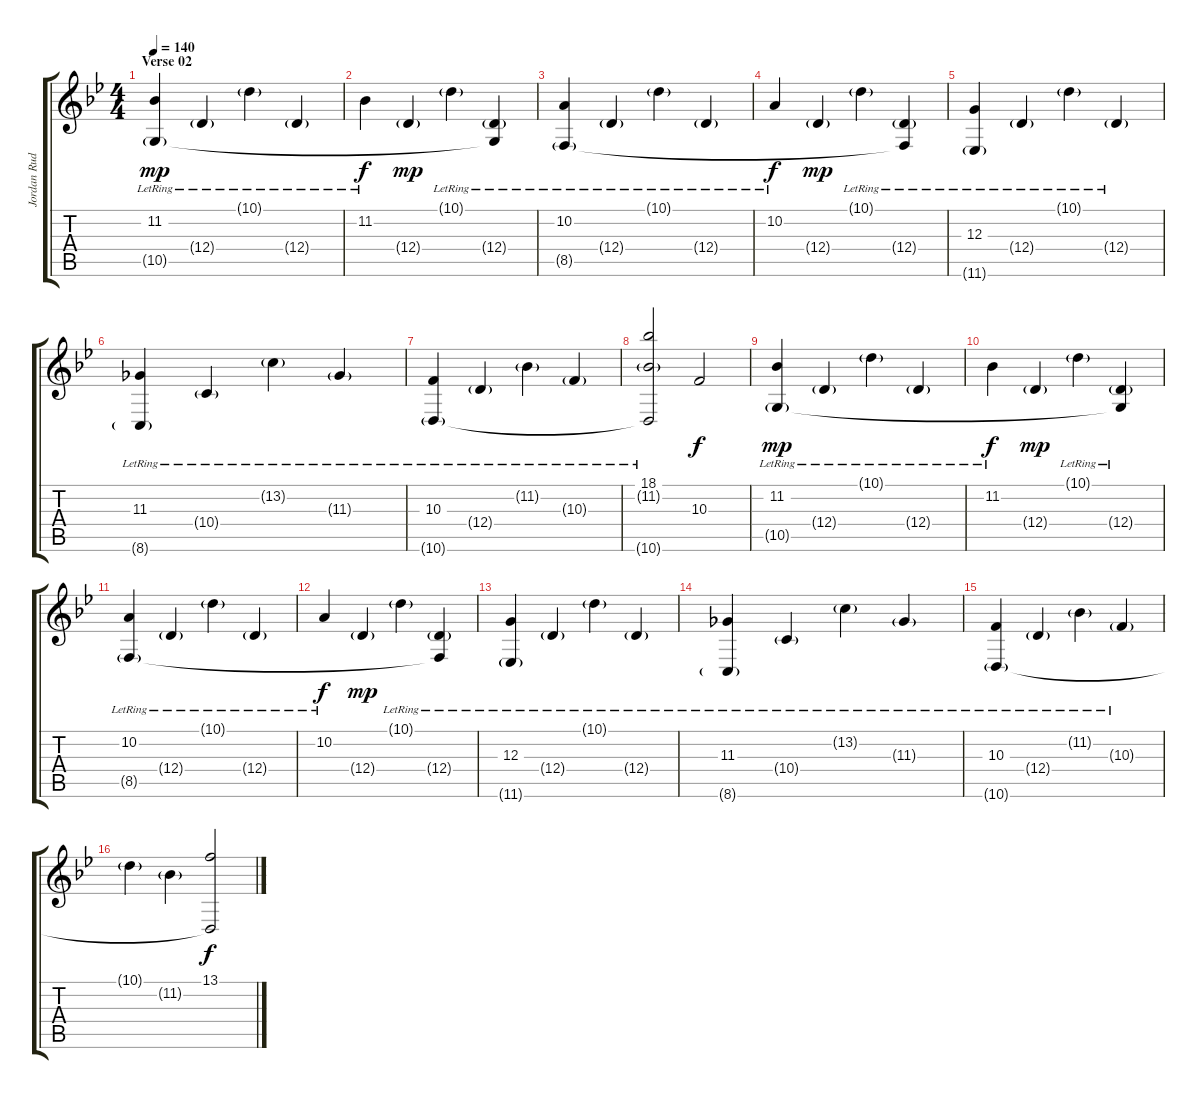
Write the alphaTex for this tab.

\track ("Jordan Rudess" "Jordan Rud") {instrument brightacousticpiano}
\staff {score tabs}
\tuning (E4 B3 G3 D3 A2 E2) {hide}
\ts (4 4)
\section ("" "Verse 02")
\tempo 140
\clef g2
\ks bb
(11.2{lr} 10.5{g}).4{dy mp} 12.4{g lr}.4 10.1{g lr}.4 12.4{g lr}.4 |
11.2{lr}.4{dy f} 12.4{g}.4{dy mp} 10.1{g lr}.4 (12.4{g lr} 10.5{t}).4 |
(10.2{lr} 8.5{g}).4 12.4{g lr}.4 10.1{g lr}.4 12.4{g lr}.4 |
10.2{lr}.4{dy f} 12.4{g}.4{dy mp} 10.1{g lr}.4 (12.4{g lr} 8.5{t}).4 |
(12.3{lr} 11.6{g lr}).4 12.4{g lr}.4 10.1{g lr}.4 12.4{g lr}.4 |
(11.3{lr} 8.6{g lr}).4 10.4{g lr}.4 13.2{g lr}.4 11.3{g lr}.4 |
(10.3{lr} 10.6{g lr}).4 12.4{g lr}.4 11.2{g lr}.4 10.3{g lr}.4 |
(18.1{lr} 11.2{g} 10.6{t}).2 10.3.2{dy f} |
(11.2{lr} 10.5{g}).4{dy mp} 12.4{g lr}.4 10.1{g lr}.4 12.4{g lr}.4 |
11.2{lr}.4{dy f} 12.4{g}.4{dy mp} 10.1{g lr}.4 (12.4{g lr} 10.5{t}).4 |
(10.2{lr} 8.5{g}).4 12.4{g lr}.4 10.1{g lr}.4 12.4{g lr}.4 |
10.2{lr}.4{dy f} 12.4{g}.4{dy mp} 10.1{g lr}.4 (12.4{g lr} 8.5{t}).4 |
(12.3{lr} 11.6{g lr}).4 12.4{g lr}.4 10.1{g lr}.4 12.4{g lr}.4 |
(11.3{lr} 8.6{g lr}).4 10.4{g lr}.4 13.2{g lr}.4 11.3{g lr}.4 |
(10.3{lr} 10.6{g lr}).4 12.4{g lr}.4 11.2{g lr}.4 10.3{g lr}.4 |
10.1{g}.4 11.2{g}.4 (13.1 10.6{t}).2{dy f}
